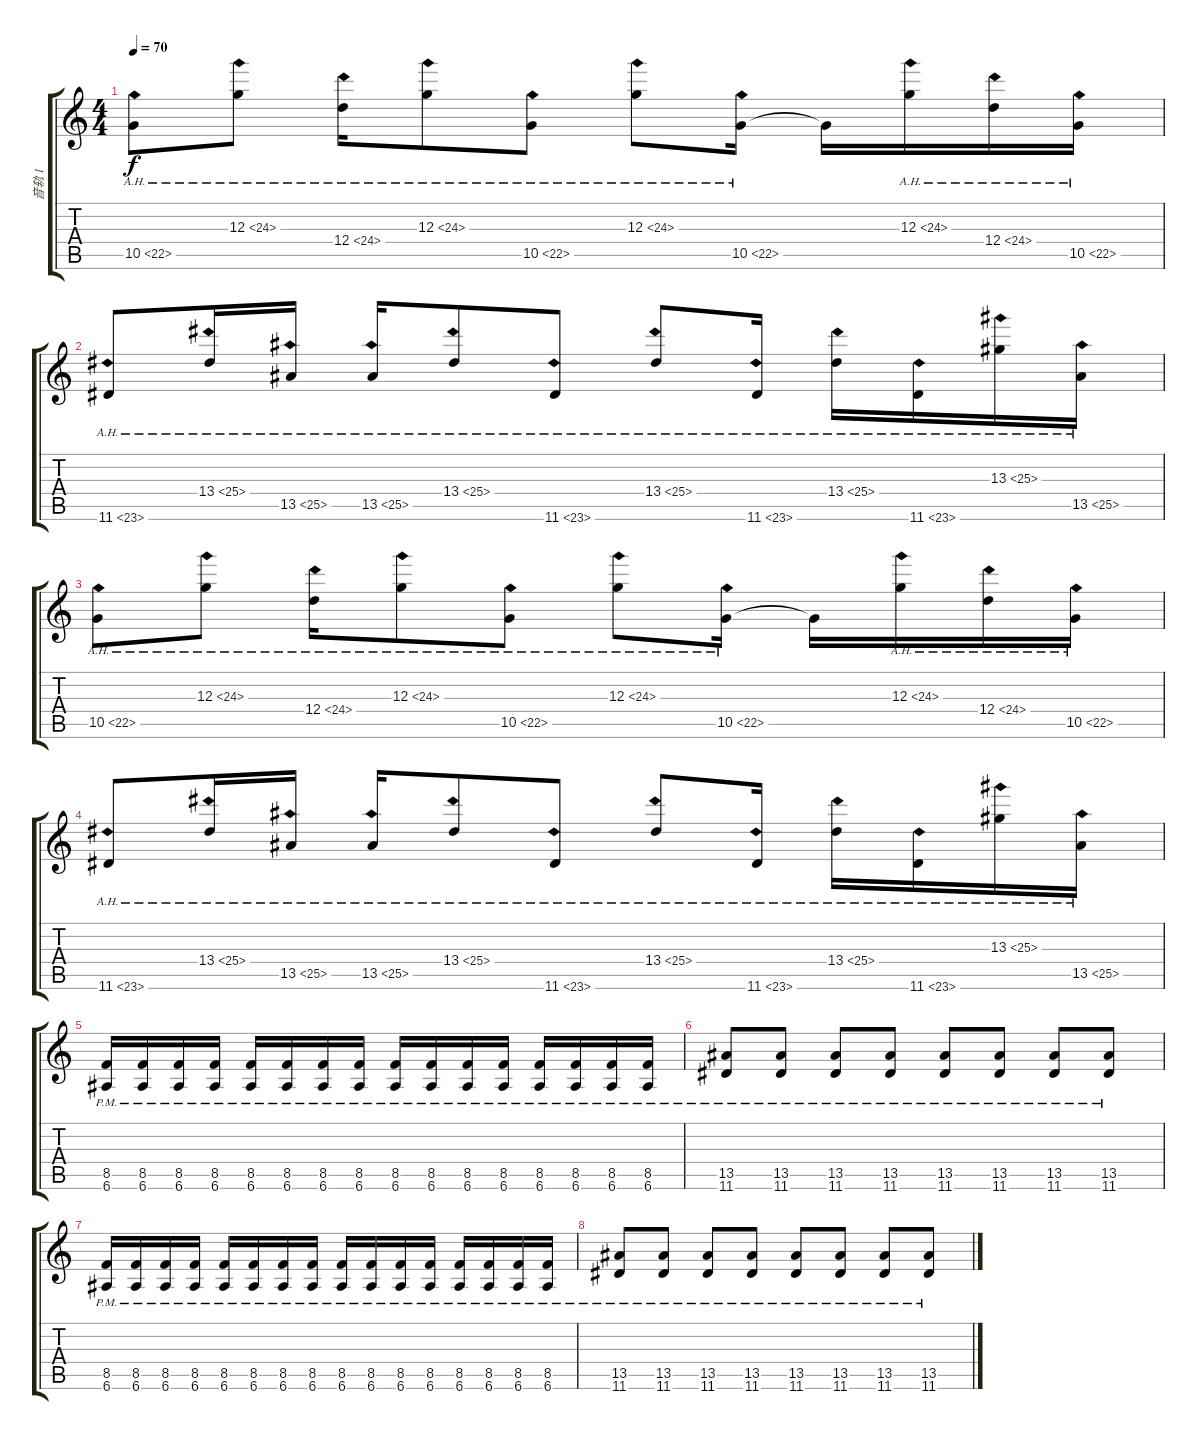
\track ("音轨 1" "音轨 1") {instrument electricguitarjazz}
\staff {score tabs}
\tuning (E4 B3 G3 D3 A2 E2) {hide}
\ts (4 4)
\tempo 70
\clef g2
\ks c
10.5{ah 12}.8{dy f} 12.3{ah 12}.8 12.4{ah 12}.16 12.3{ah 12}.8 10.5{ah 12}.8 12.3{ah 12}.8 10.5{ah 12}.16 10.5{t}.16 12.3{ah 12}.16 12.4{ah 12}.16 10.5{ah 12}.16 |
11.6{ah 12}.8 13.4{ah 12}.16 13.5{ah 12}.16 13.5{ah 12}.16 13.4{ah 12}.8 11.6{ah 12}.8 13.4{ah 12}.8 11.6{ah 12}.16 13.4{ah 12}.16 11.6{ah 12}.16 13.3{ah 12}.16 13.5{ah 12}.16 |
10.5{ah 12}.8 12.3{ah 12}.8 12.4{ah 12}.16 12.3{ah 12}.8 10.5{ah 12}.8 12.3{ah 12}.8 10.5{ah 12}.16 10.5{t}.16 12.3{ah 12}.16 12.4{ah 12}.16 10.5{ah 12}.16 |
11.6{ah 12}.8 13.4{ah 12}.16 13.5{ah 12}.16 13.5{ah 12}.16 13.4{ah 12}.8 11.6{ah 12}.8 13.4{ah 12}.8 11.6{ah 12}.16 13.4{ah 12}.16 11.6{ah 12}.16 13.3{ah 12}.16 13.5{ah 12}.16 |
(8.5{pm} 6.6{pm}).16{instrument electricguitarjazz} (8.5{pm} 6.6{pm}).16 (8.5{pm} 6.6{pm}).16 (8.5{pm} 6.6{pm}).16 (8.5{pm} 6.6{pm}).16 (8.5{pm} 6.6{pm}).16 (8.5{pm} 6.6{pm}).16 (8.5{pm} 6.6{pm}).16 (8.5{pm} 6.6{pm}).16 (8.5{pm} 6.6{pm}).16 (8.5{pm} 6.6{pm}).16 (8.5{pm} 6.6{pm}).16 (8.5{pm} 6.6{pm}).16 (8.5{pm} 6.6{pm}).16 (8.5{pm} 6.6{pm}).16 (8.5{pm} 6.6{pm}).16 |
(13.5{pm} 11.6{pm}).8 (13.5{pm} 11.6{pm}).8 (13.5{pm} 11.6{pm}).8 (13.5{pm} 11.6{pm}).8 (13.5{pm} 11.6{pm}).8 (13.5{pm} 11.6{pm}).8 (13.5{pm} 11.6{pm}).8 (13.5{pm} 11.6{pm}).8 |
(8.5{pm} 6.6{pm}).16 (8.5{pm} 6.6{pm}).16 (8.5{pm} 6.6{pm}).16 (8.5{pm} 6.6{pm}).16 (8.5{pm} 6.6{pm}).16 (8.5{pm} 6.6{pm}).16 (8.5{pm} 6.6{pm}).16 (8.5{pm} 6.6{pm}).16 (8.5{pm} 6.6{pm}).16 (8.5{pm} 6.6{pm}).16 (8.5{pm} 6.6{pm}).16 (8.5{pm} 6.6{pm}).16 (8.5{pm} 6.6{pm}).16 (8.5{pm} 6.6{pm}).16 (8.5{pm} 6.6{pm}).16 (8.5{pm} 6.6{pm}).16 |
(13.5{pm} 11.6{pm}).8 (13.5{pm} 11.6{pm}).8 (13.5{pm} 11.6{pm}).8 (13.5{pm} 11.6{pm}).8 (13.5{pm} 11.6{pm}).8 (13.5{pm} 11.6{pm}).8 (13.5{pm} 11.6{pm}).8 (13.5{pm} 11.6{pm}).8
